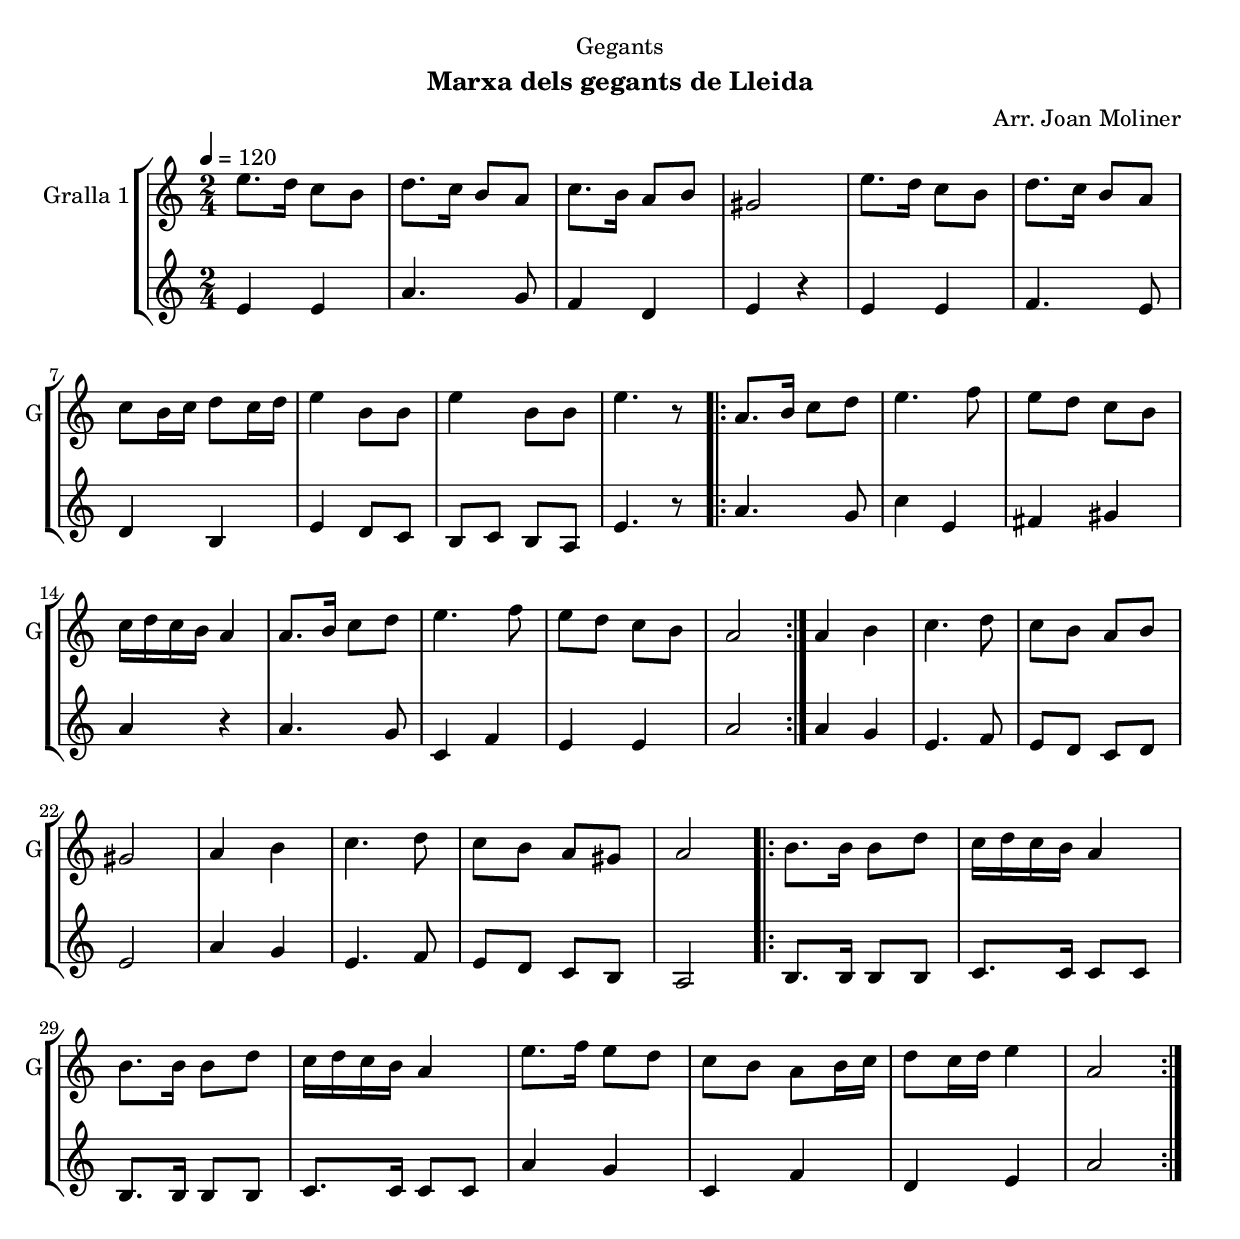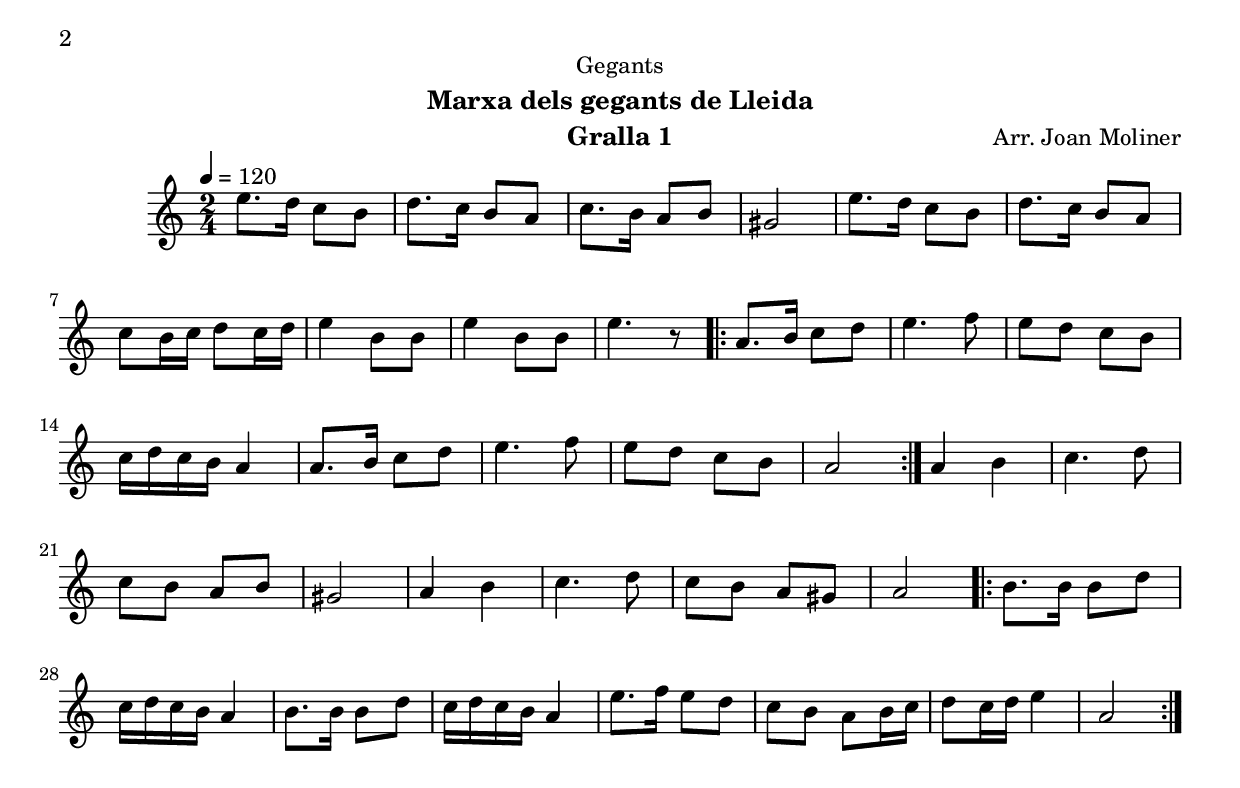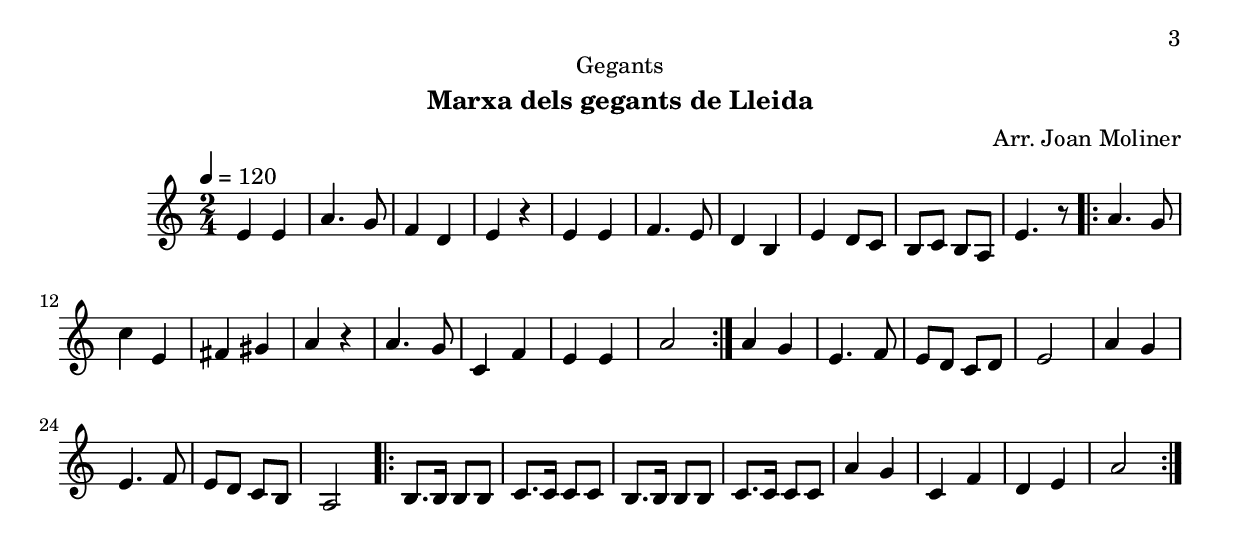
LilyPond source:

\version "2.22.1"

\header {
  dedication="Gegants"
  title=""
  subtitle="Marxa dels gegants de Lleida"
  subsubtitle=""
  poet=""
  meter=""
  piece=""
  composer="Arr. Joan Moliner"
  arranger=""
  opus=""
  instrument=""
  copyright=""
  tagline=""
}

liniaroAa =
\relative e''
{
  \tempo 4=120
  \clef treble
  \key c \major
  \time 2/4
  e8. d16 c8 b  |
  d8. c16 b8 a  |
  c8. b16 a8 b  |
  gis2  |
  %05
  e'8. d16 c8 b  |
  d8. c16 b8 a  |
  c8 b16 c d8 c16 d  |
  e4 b8 b  |
  e4 b8 b  |
  %10
  e4. r8  |
  \repeat volta 2 { a,8. b16 c8 d  |
  e4. f8  |
  e8 d c b  |
  c16 d c b a4  |
  %15
  a8. b16 c8 d  |
  e4. f8  |
  e8 d c b  |
  a2  | }
  a4 b  |
  %20
  c4. d8  |
  c8 b a b  |
  gis2  |
  a4 b  |
  c4. d8  |
  %25
  c8 b a gis  |
  a2  |
  \repeat volta 2 { b8. b16 b8 d  |
  c16 d c b a4  |
  b8. b16 b8 d  |
  %30
  c16 d c b a4  |
  e'8. f16 e8 d  |
  c8 b a b16 c  |
  d8 c16 d e4  |
  a,2  | }
}

liniaroAb =
\relative e'
{
  \tempo 4=120
  \clef treble
  \key c \major
  \time 2/4
  e4 e  |
  a4. g8  |
  f4 d  |
  e4 r4  | % kompletite
  %05
  e4 e  |
  f4. e8  |
  d4 b  |
  e4 d8 c  |
  b8 c b a  |
  %10
  e'4. r8  |
  \repeat volta 2 { a4. g8  |
  c4 e,  |
  fis4 gis  |
  a4 r  |
  %15
  a4. g8  |
  c,4 f  |
  e4 e  |
  a2  | }
  a4 g  |
  %20
  e4. f8  |
  e8 d c d  |
  e2  |
  a4 g  |
  e4. f8  |
  %25
  e8 d c b  |
  a2  |
  \repeat volta 2 { b8. b16 b8 b  |
  c8. c16 c8 c  |
  b8. b16 b8 b  |
  %30
  c8. c16 c8 c  |
  a'4 g  |
  c,4 f  |
  d4 e  |
  a2  | }
}

\bookpart {
  \score {
    \new StaffGroup {
      \override Score.RehearsalMark #'self-alignment-X = #LEFT
      <<
        \new Staff \with {instrumentName = #"Gralla 1" shortInstrumentName = #"G"} \liniaroAa
        \new Staff \with {instrumentName = #"" shortInstrumentName = #" "} \liniaroAb
      >>
    }
    \layout {}
  }
  \score { \unfoldRepeats
    \new StaffGroup {
      \override Score.RehearsalMark #'self-alignment-X = #LEFT
      <<
        \new Staff \with {instrumentName = #"Gralla 1" shortInstrumentName = #"G"} \liniaroAa
        \new Staff \with {instrumentName = #"" shortInstrumentName = #" "} \liniaroAb
      >>
    }
    \midi {
      \set Staff.midiInstrument = "oboe"
      \set DrumStaff.midiInstrument = "drums"
    }
  }
}

\bookpart {
  \header {instrument="Gralla 1"}
  \score {
    \new StaffGroup {
      \override Score.RehearsalMark #'self-alignment-X = #LEFT
      <<
        \new Staff \liniaroAa
      >>
    }
    \layout {}
  }
  \score { \unfoldRepeats
    \new StaffGroup {
      \override Score.RehearsalMark #'self-alignment-X = #LEFT
      <<
        \new Staff \liniaroAa
      >>
    }
    \midi {
      \set Staff.midiInstrument = "oboe"
      \set DrumStaff.midiInstrument = "drums"
    }
  }
}

\bookpart {
  \header {instrument=""}
  \score {
    \new StaffGroup {
      \override Score.RehearsalMark #'self-alignment-X = #LEFT
      <<
        \new Staff \liniaroAb
      >>
    }
    \layout {}
  }
  \score { \unfoldRepeats
    \new StaffGroup {
      \override Score.RehearsalMark #'self-alignment-X = #LEFT
      <<
        \new Staff \liniaroAb
      >>
    }
    \midi {
      \set Staff.midiInstrument = "oboe"
      \set DrumStaff.midiInstrument = "drums"
    }
  }
}

